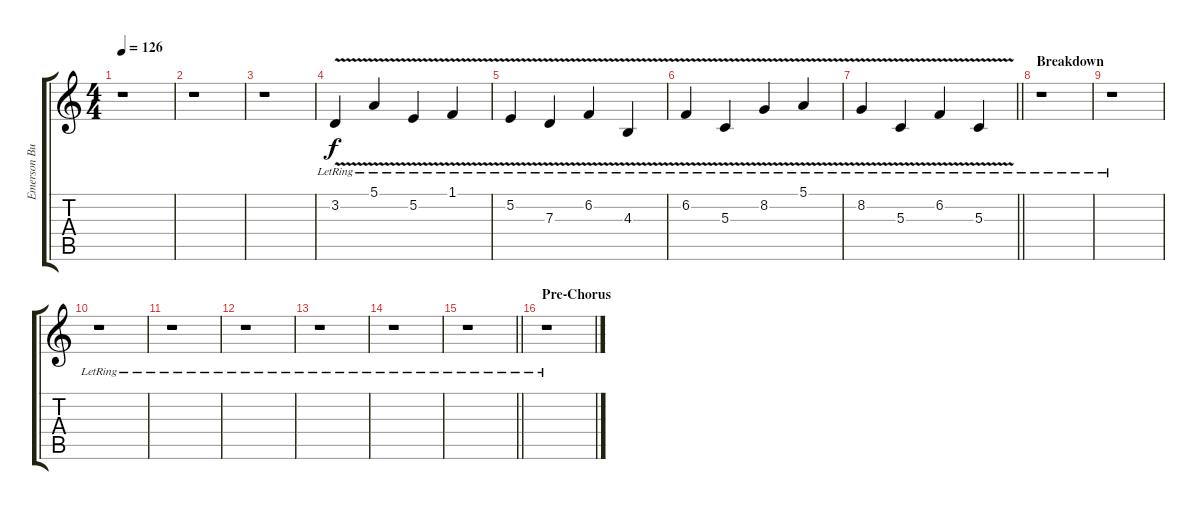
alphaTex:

\track ("Emerson Burton (Keyboard)" "Emerson Bu") {instrument vibraphone}
\staff {score tabs}
\tuning (E4 B3 G3 D3 A2 E2) {hide}
\ts (4 4)
\tempo 126
\clef g2
\ks c
r.1{dy f} |
r.1 |
r.1 |
3.2{v lr}.4 5.1{v lr}.4 5.2{v lr}.4 1.1{v lr}.4 |
5.2{v lr}.4 7.3{v lr}.4 6.2{v lr}.4 4.3{v lr}.4 |
6.2{v lr}.4 5.3{v lr}.4 8.2{v lr}.4 5.1{v lr}.4 |
\barLineRight lightlight
8.2{v lr}.4 5.3{v lr}.4 6.2{v lr}.4 5.3{v lr}.4 |
\section ("" "Breakdown")
r.1 |
r.1 |
r.1 |
r.1 |
r.1 |
r.1 |
r.1 |
\barLineRight lightlight
r.1 |
\section ("" "Pre-Chorus")
r.1
